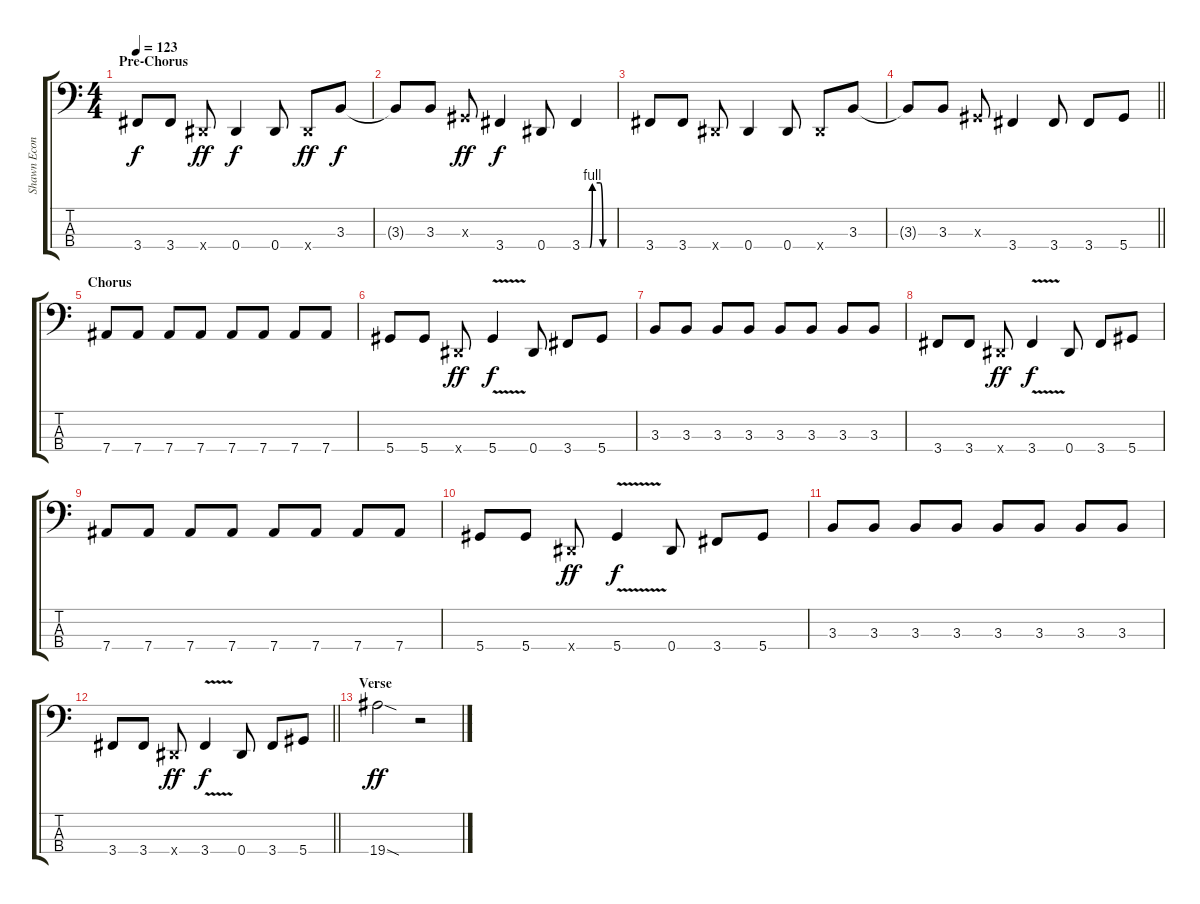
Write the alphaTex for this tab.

\track ("Shawn Economaki (Bass)" "Shawn Econ") {instrument electricbasspick}
\staff {score tabs}
\tuning (Gb2 Db2 Ab1 Eb1) {hide}
\ts (4 4)
\section ("" "Pre-Chorus")
\tempo 123
\clef f4
\ks c
3.4.8{dy f} 3.4.8 0.4{x}.8{dy ff} 0.4.4{dy f} 0.4.8 0.4{x}.8{dy ff} 3.3.8{dy f} |
3.3{t}.8 3.3.8 0.3{x}.8{dy ff} 3.4.4{dy f} 0.4.8 3.4{be (custom 0 0 15 0 20 4 35 4 40 0 60 0)}.4 |
3.4.8 3.4.8 0.4{x}.8 0.4.4 0.4.8 0.4{x}.8 3.3.8 |
\barLineRight lightlight
3.3{t}.8 3.3.8 0.3{x}.8 3.4.4 3.4.8 3.4.8 5.4.8 |
\section ("" "Chorus")
7.4.8 7.4.8 7.4.8 7.4.8 7.4.8 7.4.8 7.4.8 7.4.8 |
5.4.8 5.4.8 0.4{x}.8{dy ff} 5.4{v}.4{dy f} 0.4.8 3.4.8 5.4.8 |
3.3.8 3.3.8 3.3.8 3.3.8 3.3.8 3.3.8 3.3.8 3.3.8 |
3.4.8 3.4.8 0.4{x}.8{dy ff} 3.4{v}.4{dy f} 0.4.8 3.4.8 5.4.8 |
7.4.8 7.4.8 7.4.8 7.4.8 7.4.8 7.4.8 7.4.8 7.4.8 |
5.4.8 5.4.8 0.4{x}.8{dy ff} 5.4{v}.4{dy f} 0.4.8 3.4.8 5.4.8 |
3.3.8 3.3.8 3.3.8 3.3.8 3.3.8 3.3.8 3.3.8 3.3.8 |
\barLineRight lightlight
3.4.8 3.4.8 0.4{x}.8{dy ff} 3.4{v}.4{dy f} 0.4.8 3.4.8 5.4.8 |
\section ("" "Verse")
19.4{sod}.2{dy ff} r.2
